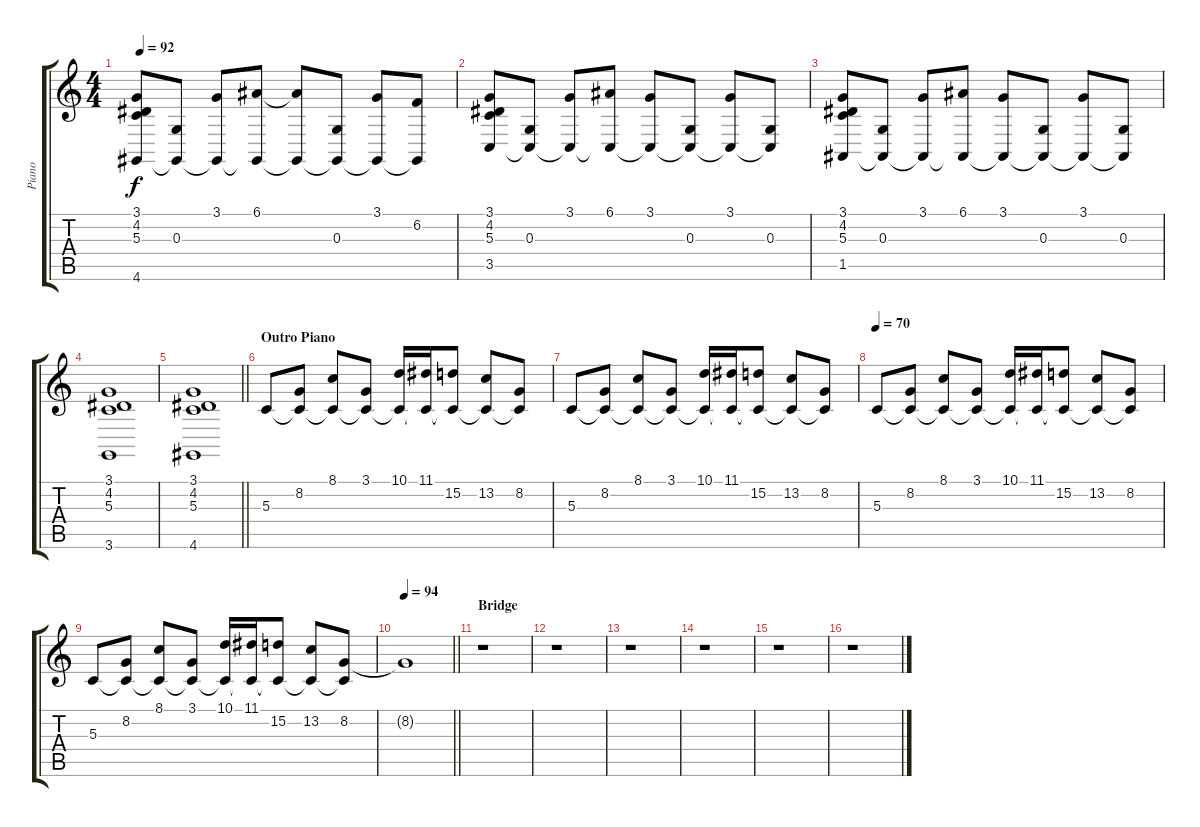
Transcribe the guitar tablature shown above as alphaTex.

\track ("Piano" "Piano") {instrument acousticgrandpiano}
\staff {score tabs}
\tuning (E4 B3 G3 D3 A2 E2) {hide}
\ts (4 4)
\tempo 92
\clef g2
\ks c
(3.1 4.2 5.3 4.6).8{dy f} (0.3 4.6{t}).8 (3.1 4.6{t}).8 (6.1 4.6{t}).8 (6.1{t} 4.6{t}).8 (0.3 4.6{t}).8 (3.1 4.6{t}).8 (6.2 4.6{t}).8 |
(3.1 4.2 5.3 3.5).8 (0.3 3.5{t}).8 (3.1 3.5{t}).8 (6.1 3.5{t}).8 (3.1 3.5{t}).8 (0.3 3.5{t}).8 (3.1 3.5{t}).8 (0.3 3.5{t}).8 |
(3.1 4.2 5.3 1.5).8 (0.3 1.5{t}).8 (3.1 1.5{t}).8 (6.1 1.5{t}).8 (3.1 1.5{t}).8 (0.3 1.5{t}).8 (3.1 1.5{t}).8 (0.3 1.5{t}).8 |
(3.1 4.2 5.3 3.6).1 |
\barLineRight lightlight
(3.1 4.2 5.3 4.6).1{volume 7} |
\section ("" "Outro Piano")
5.3.8{volume 8} (8.2 5.3{t}).8 (8.1 5.3{t}).8 (3.1 5.3{t}).8 (10.1 5.3{t}).16 (11.1 5.3{t}).16 (15.2 5.3{t}).8 (13.2 5.3{t}).8 (8.2 5.3{t}).8 |
5.3.8 (8.2 5.3{t}).8 (8.1 5.3{t}).8 (3.1 5.3{t}).8 (10.1 5.3{t}).16 (11.1 5.3{t}).16 (15.2 5.3{t}).8 (13.2 5.3{t}).8 (8.2 5.3{t}).8 |
\tempo 70
5.3.8 (8.2 5.3{t}).8 (8.1 5.3{t}).8 (3.1 5.3{t}).8 (10.1 5.3{t}).16 (11.1 5.3{t}).16 (15.2 5.3{t}).8 (13.2 5.3{t}).8 (8.2 5.3{t}).8 |
5.3.8 (8.2 5.3{t}).8 (8.1 5.3{t}).8 (3.1 5.3{t}).8 (10.1 5.3{t}).16 (11.1 5.3{t}).16 (15.2 5.3{t}).8 (13.2 5.3{t}).8 (8.2 5.3{t}).8 |
\tempo 94
\barLineRight lightlight
8.2{t}.1 |
\section ("" "Bridge")
r.1 |
r.1 |
r.1 |
r.1 |
r.1 |
r.1
